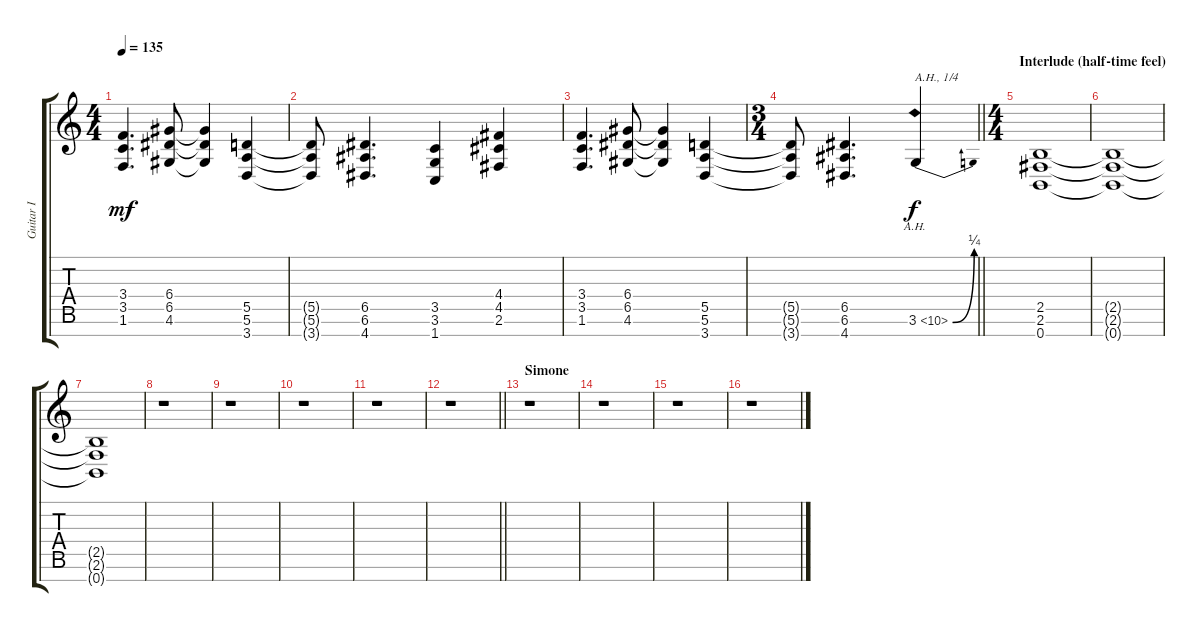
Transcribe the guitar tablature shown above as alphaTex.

\track ("Guitar I" "Guitar I") {instrument distortionguitar}
\staff {score tabs}
\tuning (E4 B3 G3 D3 A2 E2 B1) {hide}
\ts (4 4)
\tempo 135
\clef g2
\ks c
(3.4 3.5 1.6).4{d dy mf} (6.4 6.5 4.6).8 (6.4{t} 6.5{t} 4.6{t}).4 (5.5 5.6 3.7).4 |
(5.5{t} 5.6{t} 3.7{t}).8 (6.5 6.6 4.7).4{d} (3.5 3.6 1.7).4 (4.4 4.5 2.6).4 |
(3.4 3.5 1.6).4{d} (6.4 6.5 4.6).8 (6.4{t} 6.5{t} 4.6{t}).4 (5.5 5.6 3.7).4 |
\ts (3 4)
\barLineRight lightlight
(5.5{t} 5.6{t} 3.7{t}).8 (6.5 6.6 4.7).4{d} 3.6{be (bend 0 0 60 1) ah 7}.4{txt "A.H., 1/4" dy f} |
\ts (4 4)
\section ("" "Interlude (half-time feel)")
(2.5 2.6 0.7).1{volume 0} |
(2.5{t} 2.6{t} 0.7{t}).1 |
(2.5{t} 2.6{t} 0.7{t}).1 |
r.1 |
r.1 |
r.1 |
r.1 |
\barLineRight lightlight
r.1 |
\section ("" "Simone")
r.1 |
r.1 |
r.1 |
r.1
